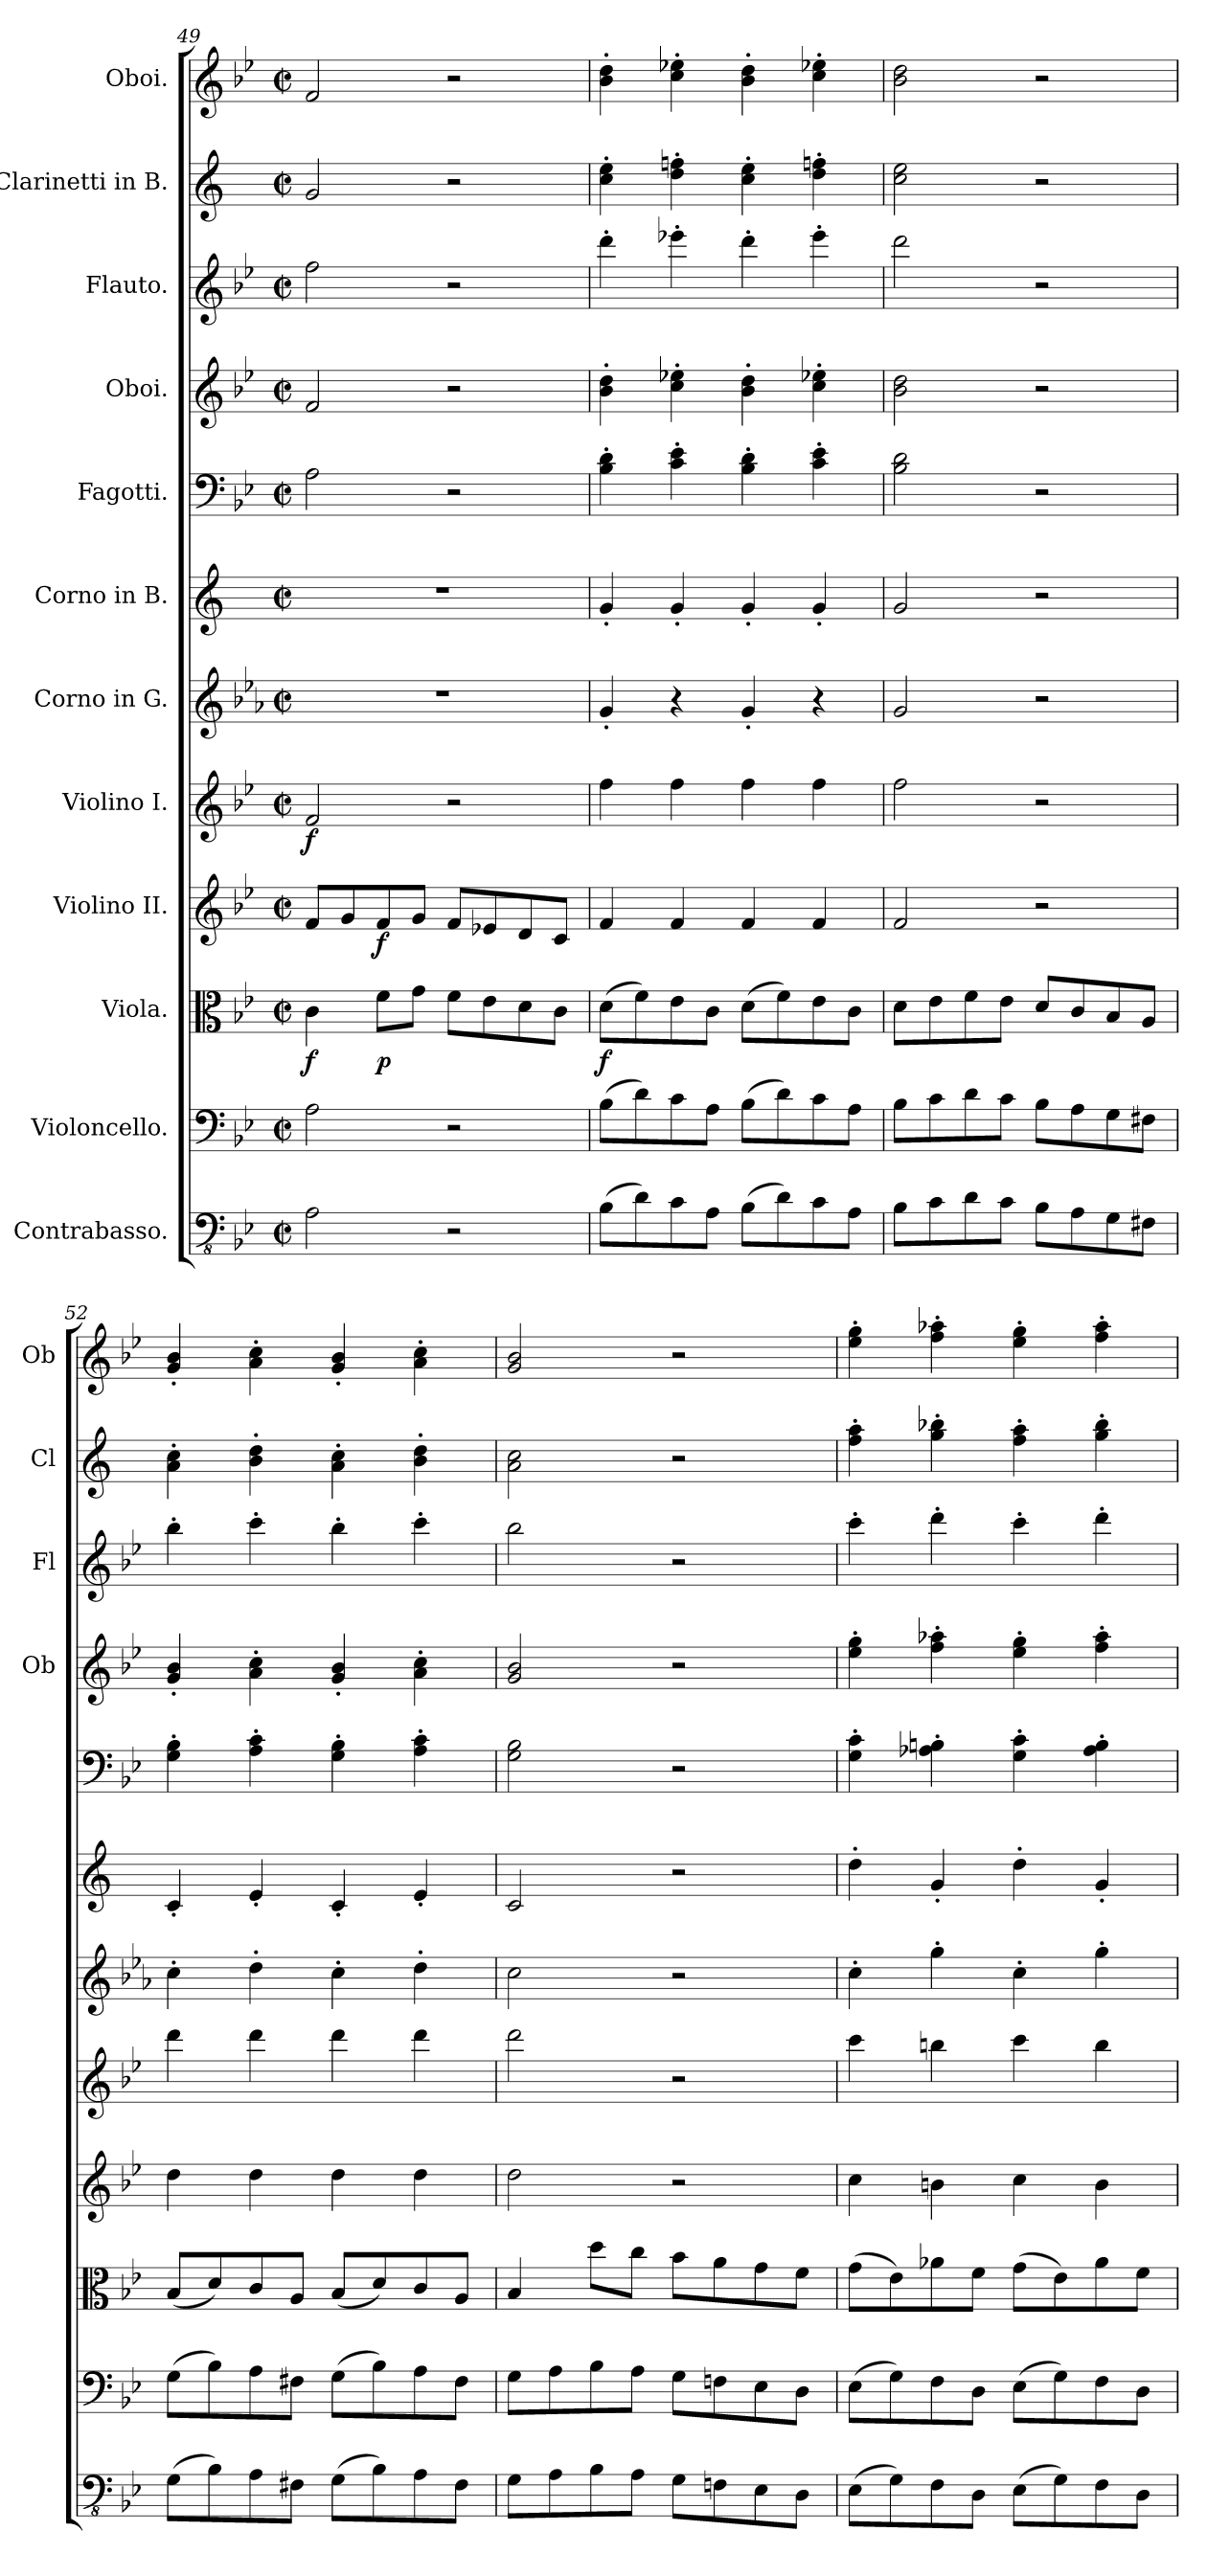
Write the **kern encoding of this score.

**kern	**kern	**kern	**dynam	**kern	**dynam	**kern	**dynam	**kern	**kern	**kern	**kern	**kern	**kern	**kern
*part12	*part11	*part10	*part10	*part9	*part9	*part8	*part8	*part7	*part6	*part5	*part4	*part3	*part2	*part1
*staff12	*staff11	*staff10	*staff10	*staff9	*staff9	*staff8	*staff8	*staff7	*staff6	*staff5	*staff4	*staff3	*staff2	*staff1
*I"Contrabasso.	*I"Violoncello.	*I"Viola.	*	*I"Violino II.	*	*I"Violino I.	*	*I"Corno in G.	*I"Corno in B.	*I"Fagotti.	*I"Oboi.	*I"Flauto.	*I"Clarinetti in B.	*I"Oboi.
*	*	*	*	*	*	*	*	*	*	*	*I'Ob	*I'Fl	*I'Cl	*I'Ob
*clefFv4	*clefF4	*clefC3	*	*clefG2	*	*clefG2	*	*clefG2	*clefG2	*clefF4	*clefG2	*clefG2	*clefG2	*clefG2
*	*	*	*	*	*	*	*	*ITrd3c5	*ITrd1c2	*	*	*	*ITrd1c2	*
*k[b-e-]	*k[b-e-]	*k[b-e-]	*	*k[b-e-]	*	*k[b-e-]	*	*k[b-e-]	*k[b-e-]	*k[b-e-]	*k[b-e-]	*k[b-e-]	*k[b-e-]	*k[b-e-]
*M2/2	*M2/2	*M2/2	*	*M2/2	*	*M2/2	*	*M2/2	*M2/2	*M2/2	*M2/2	*M2/2	*M2/2	*M2/2
*met(c|)	*met(c|)	*met(c|)	*	*met(c|)	*	*met(c|)	*	*met(c|)	*met(c|)	*met(c|)	*met(c|)	*met(c|)	*met(c|)	*met(c|)
=49	=49	=49	=49	=49	=49	=49	=49	=49	=49	=49	=49	=49	=49	=49
!	!	!	!LO:DY:b	!	!	!	!LO:DY:b	!	!	!	!	!	!	!
2AA\	2A\	4c\	f	8f/L	.	2f/	f	1r	1r	2A\	2f/	2ff\	2f/	2f/
.	.	.	.	8g/	.	.	.	.	.	.	.	.	.	.
!	!	!	!LO:DY:b	!	!LO:DY:b	!	!	!	!	!	!	!	!	!
.	.	8f\L	p	8f/	f	.	.	.	.	.	.	.	.	.
.	.	8g\J	.	8g/J	.	.	.	.	.	.	.	.	.	.
2r	2r	8f\L	.	8f/L	.	2r	.	.	.	2r	2r	2r	2r	2r
.	.	8e-\	.	8e-X/	.	.	.	.	.	.	.	.	.	.
.	.	8d\	.	8d/	.	.	.	.	.	.	.	.	.	.
.	.	8c\J	.	8c/J	.	.	.	.	.	.	.	.	.	.
=50	=50	=50	=50	=50	=50	=50	=50	=50	=50	=50	=50	=50	=50	=50
!	!	!	!LO:DY:b	!	!	!	!	!	!	!	!	!	!	!
(>8BB-\L	(>8B-\L	(>8d\L	f	4f/	.	4ff\	.	4d'/	4f'/	4B-\' 4d\'	4b-\' 4dd\'	4ddd'\	4b-\' 4dd\'	4b-\' 4dd\'
8D\)	8d\)	8f\)	.	.	.	.	.	.	.	.	.	.	.	.
8C\	8c\	8e-\	.	4f/	.	4ff\	.	4r	4f'/	4c\' 4e-\'	4cc\' 4ee-X\'	4eee-X'\	4cc\' 4ee-X\'	4cc\' 4ee-X\'
8AA\J	8A\J	8c\J	.	.	.	.	.	.	.	.	.	.	.	.
(>8BB-\L	(>8B-\L	(>8d\L	.	4f/	.	4ff\	.	4d'/	4f'/	4B-\' 4d\'	4b-\' 4dd\'	4ddd'\	4b-\' 4dd\'	4b-\' 4dd\'
8D\)	8d\)	8f\)	.	.	.	.	.	.	.	.	.	.	.	.
8C\	8c\	8e-\	.	4f/	.	4ff\	.	4r	4f'/	4c\' 4e-\'	4cc\' 4ee-X\'	4eee-'\	4cc\' 4ee-X\'	4cc\' 4ee-X\'
8AA\J	8A\J	8c\J	.	.	.	.	.	.	.	.	.	.	.	.
=51	=51	=51	=51	=51	=51	=51	=51	=51	=51	=51	=51	=51	=51	=51
8BB-\L	8B-\L	8d\L	.	2f/	.	2ff\	.	2d/	2f/	2B-\ 2d\	2b-\ 2dd\	2ddd\	2b-\ 2dd\	2b-\ 2dd\
8C\	8c\	8e-\	.	.	.	.	.	.	.	.	.	.	.	.
8D\	8d\	8f\	.	.	.	.	.	.	.	.	.	.	.	.
8C\J	8c\J	8e-\J	.	.	.	.	.	.	.	.	.	.	.	.
8BB-\L	8B-\L	8d/L	.	2r	.	2r	.	2r	2r	2r	2r	2r	2r	2r
8AA\	8A\	8c/	.	.	.	.	.	.	.	.	.	.	.	.
8GG\	8G\	8B-/	.	.	.	.	.	.	.	.	.	.	.	.
8FF#X\J	8F#X\J	8A/J	.	.	.	.	.	.	.	.	.	.	.	.
=52	=52	=52	=52	=52	=52	=52	=52	=52	=52	=52	=52	=52	=52	=52
(>8GG\L	(>8G\L	(<8B-/L	.	4dd\	.	4ddd\	.	4g'\	4B-'/	4G\' 4B-\'	4g/' 4b-/'	4bb-'\	4g\' 4b-\'	4g/' 4b-/'
8BB-\)	8B-\)	8d/)	.	.	.	.	.	.	.	.	.	.	.	.
8AA\	8A\	8c/	.	4dd\	.	4ddd\	.	4a'\	4d'/	4A\' 4c\'	4a\' 4cc\'	4ccc'\	4a\' 4cc\'	4a\' 4cc\'
8FF#X\J	8F#X\J	8A/J	.	.	.	.	.	.	.	.	.	.	.	.
(>8GG\L	(>8G\L	(<8B-/L	.	4dd\	.	4ddd\	.	4g'\	4B-'/	4G\' 4B-\'	4g/' 4b-/'	4bb-'\	4g\' 4b-\'	4g/' 4b-/'
8BB-\)	8B-\)	8d/)	.	.	.	.	.	.	.	.	.	.	.	.
8AA\	8A\	8c/	.	4dd\	.	4ddd\	.	4a'\	4d'/	4A\' 4c\'	4a\' 4cc\'	4ccc'\	4a\' 4cc\'	4a\' 4cc\'
8FF#\J	8F#\J	8A/J	.	.	.	.	.	.	.	.	.	.	.	.
=53	=53	=53	=53	=53	=53	=53	=53	=53	=53	=53	=53	=53	=53	=53
8GG\L	8G\L	4B-/	.	2dd\	.	2ddd\	.	2g\	2B-/	2G\ 2B-\	2g/ 2b-/	2bb-\	2g\ 2b-\	2g/ 2b-/
8AA\	8A\	.	.	.	.	.	.	.	.	.	.	.	.	.
8BB-\	8B-\	8dd\L	.	.	.	.	.	.	.	.	.	.	.	.
8AA\J	8A\J	8cc\J	.	.	.	.	.	.	.	.	.	.	.	.
8GG\L	8G\L	8b-\L	.	2r	.	2r	.	2r	2r	2r	2r	2r	2r	2r
8FFn\	8Fn\	8a\	.	.	.	.	.	.	.	.	.	.	.	.
8EE-\	8E-\	8g\	.	.	.	.	.	.	.	.	.	.	.	.
8DD\J	8D\J	8f\J	.	.	.	.	.	.	.	.	.	.	.	.
=54	=54	=54	=54	=54	=54	=54	=54	=54	=54	=54	=54	=54	=54	=54
(>8EE-\L	(>8E-\L	(>8g\L	.	4cc\	.	4ccc\	.	4g'\	4cc'\	4G\' 4c\'	4ee-\' 4gg\'	4ccc'\	4ee-\' 4gg\'	4ee-\' 4gg\'
8GG\)	8G\)	8e-\)	.	.	.	.	.	.	.	.	.	.	.	.
8FF\	8F\	8a-X\	.	4bn\	.	4bbn\	.	4dd'\	4f'/	4A-X\' 4Bn\'	4ff\' 4aa-X\'	4ddd'\	4ff\' 4aa-X\'	4ff\' 4aa-X\'
8DD\J	8D\J	8f\J	.	.	.	.	.	.	.	.	.	.	.	.
(>8EE-\L	(>8E-\L	(>8g\L	.	4cc\	.	4ccc\	.	4g'\	4cc'\	4G\' 4c\'	4ee-\' 4gg\'	4ccc'\	4ee-\' 4gg\'	4ee-\' 4gg\'
8GG\)	8G\)	8e-\)	.	.	.	.	.	.	.	.	.	.	.	.
8FF\	8F\	8a-\	.	4b\	.	4bb\	.	4dd'\	4f'/	4A-\' 4B\'	4ff\' 4aa-\'	4ddd'\	4ff\' 4aa-\'	4ff\' 4aa-\'
8DD\J	8D\J	8f\J	.	.	.	.	.	.	.	.	.	.	.	.
=	=	=	=	=	=	=	=	=	=	=	=	=	=	=
*-	*-	*-	*-	*-	*-	*-	*-	*-	*-	*-	*-	*-	*-	*-
